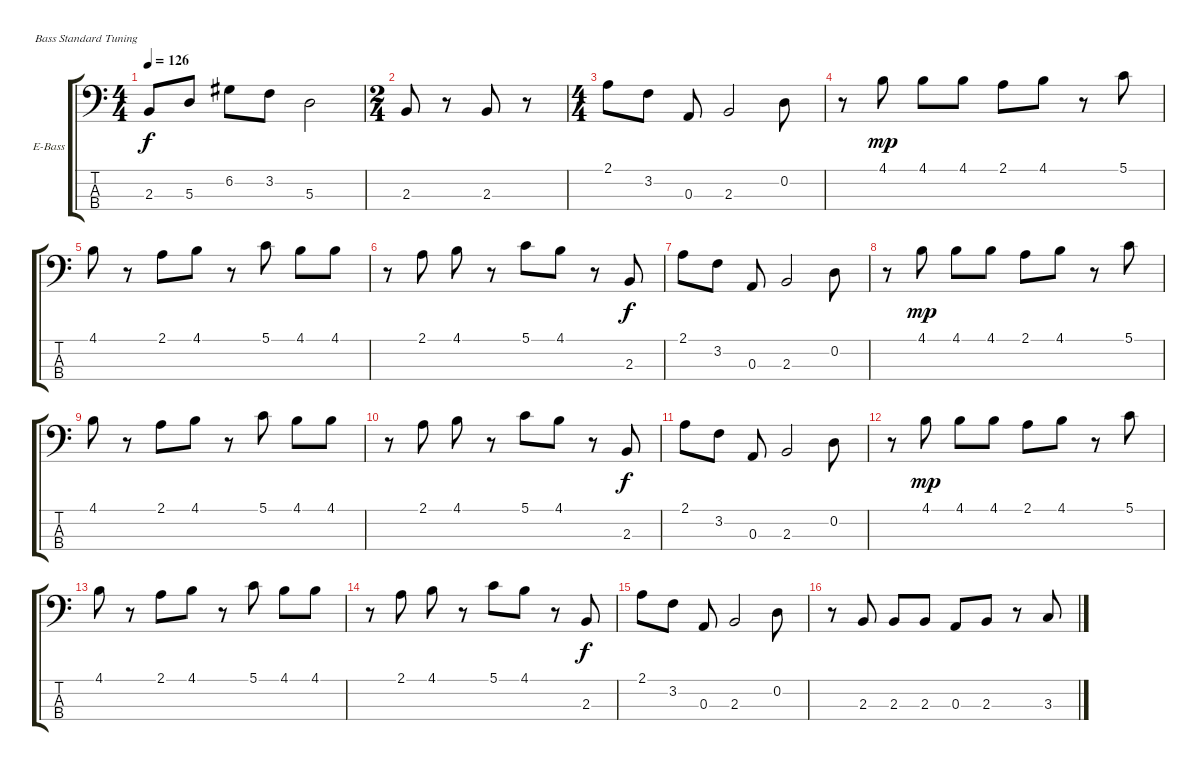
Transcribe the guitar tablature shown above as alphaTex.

\bracketExtendMode groupsimilarinstruments
\firstSystemTrackNameOrientation horizontal
\otherSystemsTrackNameOrientation horizontal
\track ("Raita 1" "E-Bass") {instrument electricbassfinger}
\staff {score tabs}
\tuning (G2 D2 A1 E1)
\ts (4 4)
\tempo 126
\clef f4
\ks c
2.3.8{dy f} 5.3.8 6.2.8 3.2.8 5.3.2 |
\ts (2 4)
\beaming (8 2 2)
2.3.8 r.8 2.3.8 r.8 |
\ts (4 4)
2.1.8 3.2.8 0.3.8 2.3.2 0.2.8 |
r.8 4.1.8{dy mp} 4.1.8 4.1.8 2.1.8 4.1.8 r.8 5.1.8 |
4.1.8 r.8 2.1.8 4.1.8 r.8 5.1.8 4.1.8 4.1.8 |
r.8 2.1.8 4.1.8 r.8 5.1.8 4.1.8 r.8 2.3.8{dy f} |
2.1.8 3.2.8 0.3.8 2.3.2 0.2.8 |
r.8 4.1.8{dy mp} 4.1.8 4.1.8 2.1.8 4.1.8 r.8 5.1.8 |
4.1.8 r.8 2.1.8 4.1.8 r.8 5.1.8 4.1.8 4.1.8 |
r.8 2.1.8 4.1.8 r.8 5.1.8 4.1.8 r.8 2.3.8{dy f} |
2.1.8 3.2.8 0.3.8 2.3.2 0.2.8 |
r.8 4.1.8{dy mp} 4.1.8 4.1.8 2.1.8 4.1.8 r.8 5.1.8 |
4.1.8 r.8 2.1.8 4.1.8 r.8 5.1.8 4.1.8 4.1.8 |
r.8 2.1.8 4.1.8 r.8 5.1.8 4.1.8 r.8 2.3.8{dy f} |
2.1.8 3.2.8 0.3.8 2.3.2 0.2.8 |
r.8 2.3.8 2.3.8 2.3.8 0.3.8 2.3.8 r.8 3.3.8
